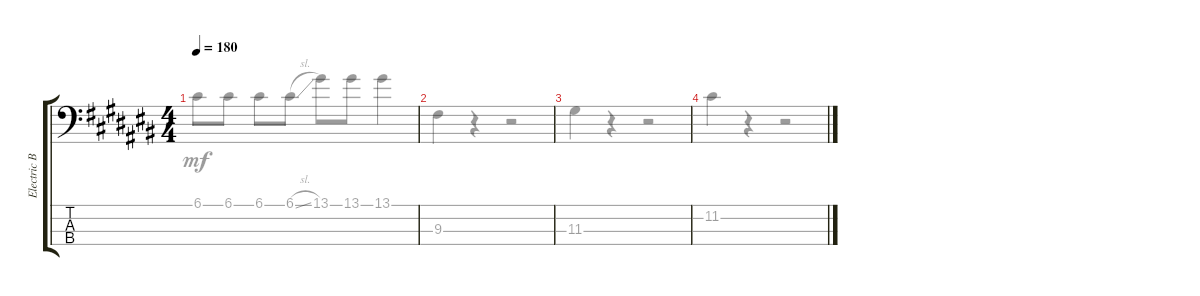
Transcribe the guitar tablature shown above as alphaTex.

\track ("Electric Bass" "Electric B") {instrument electricbassfinger}
\staff {score tabs}
\tuning (G2 D2 A1 E1) {hide}
\voice
\ts (4 4)
\tempo 180
\clef f4
\ks c#
|
|
|
\voice
\clef f4
\ks c#
6.1.8{dy mf} 6.1.8 6.1.8 6.1{sl}.8 13.1.8 13.1.8 13.1.4 |
9.3.4 r.4 r.2 |
11.3.4 r.4 r.2 |
11.2.4 r.4 r.2
